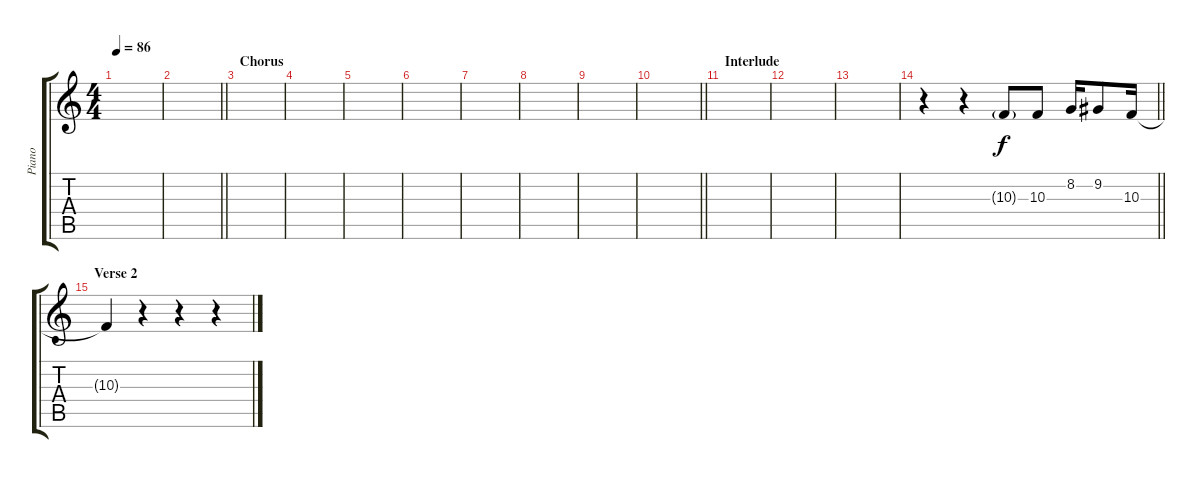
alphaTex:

\track ("Piano" "Piano") {instrument acousticgrandpiano}
\staff {score tabs}
\tuning (E4 B3 G3 D3 A2 E2) {hide}
\ts (4 4)
\tempo 86
\clef g2
\ks c
|
\barLineRight lightlight
|
\section ("" "Chorus")
|
|
|
|
|
|
|
\barLineRight lightlight
|
\section ("" "Interlude")
|
|
|
\barLineRight lightlight
r.4 r.4 10.3{g}.8 10.3.8{dy f} 8.2.16 9.2.8 10.3.16 |
\section ("" "Verse 2")
10.3{t}.4 r.4 r.4 r.4
